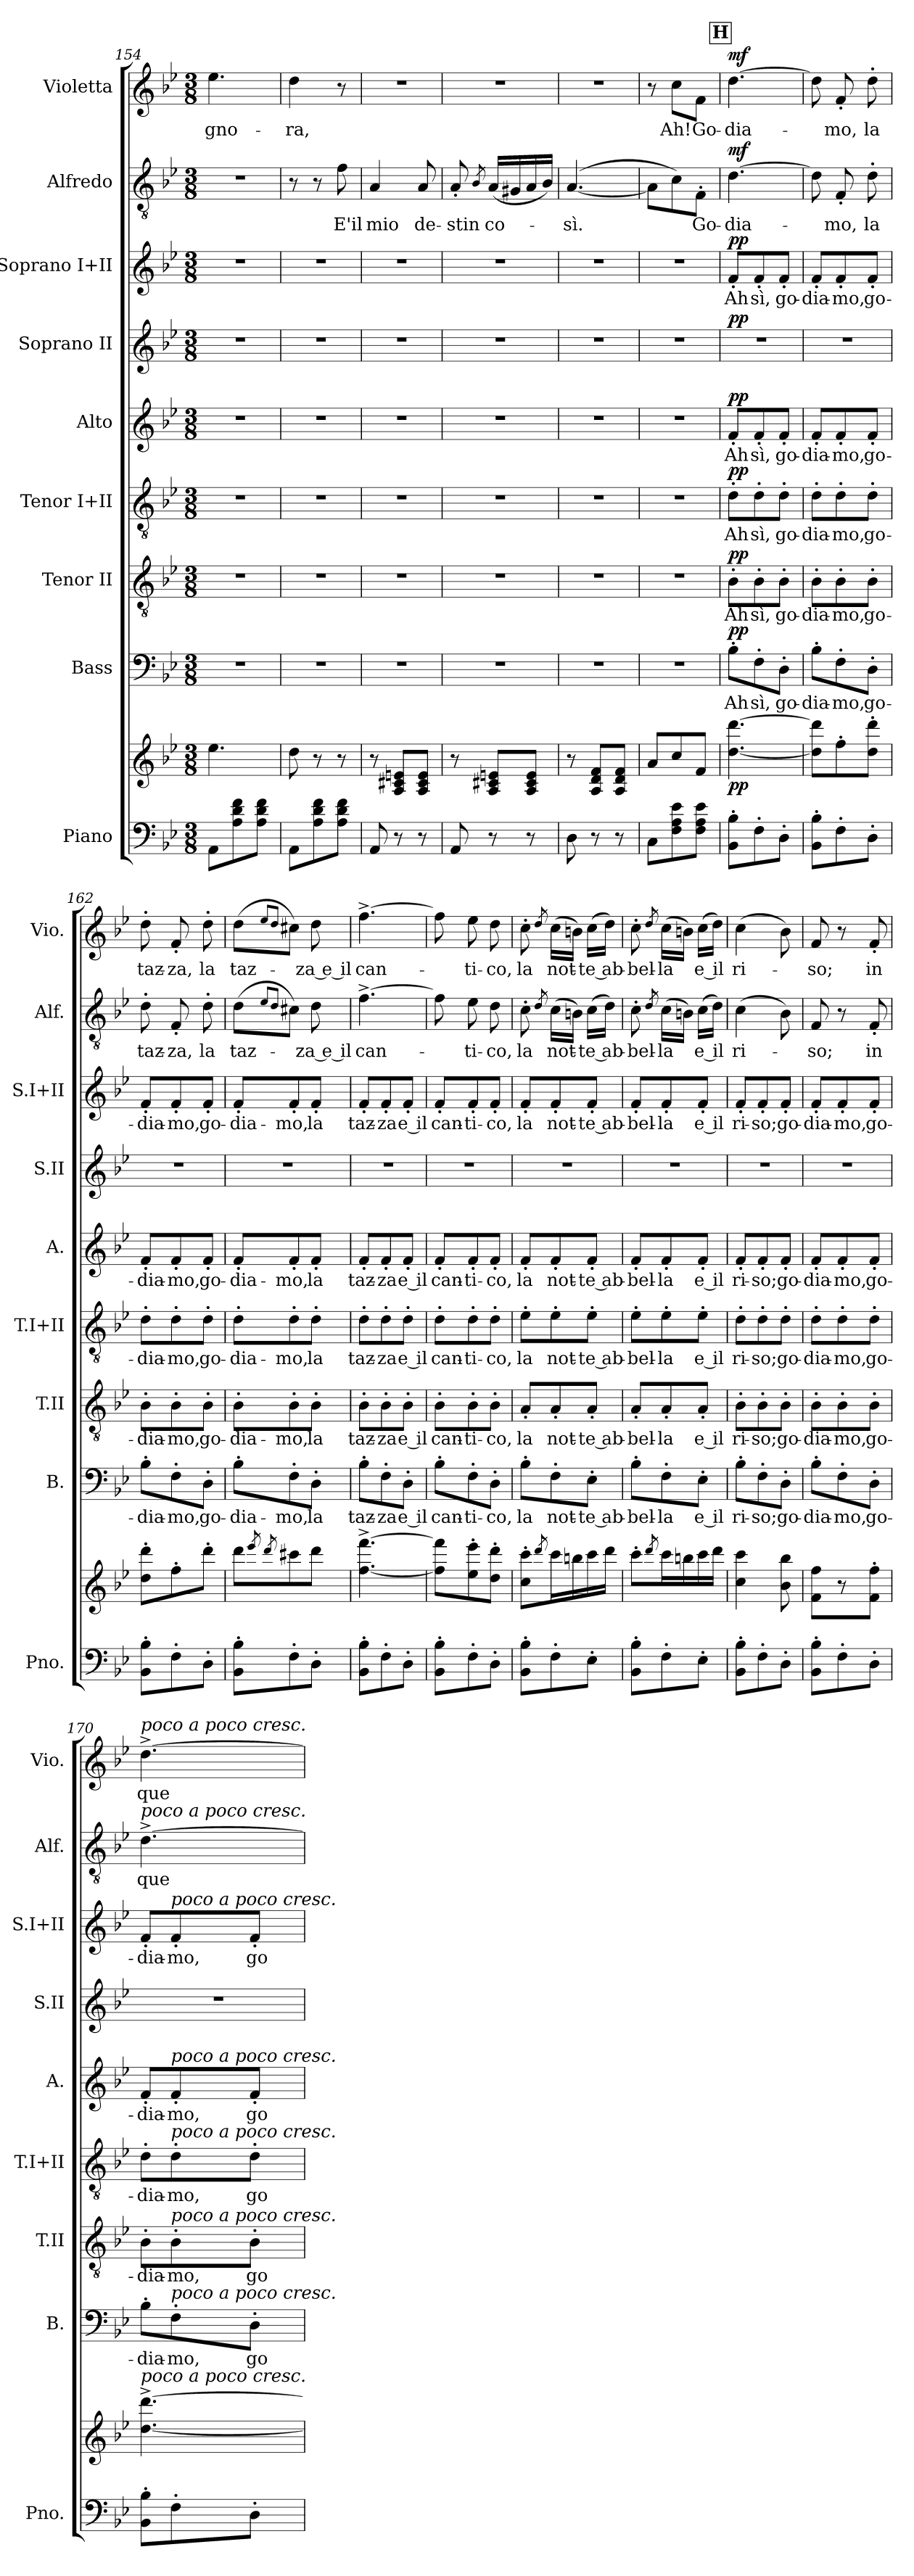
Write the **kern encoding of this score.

**kern	**kern	**dynam	**kern	**text	**dynam	**kern	**text	**dynam	**kern	**text	**dynam	**kern	**text	**dynam	**kern	**dynam	**kern	**text	**dynam	**kern	**text	**dynam	**kern	**text	**dynam
*part9	*part9	*part9	*part8	*part8	*part8	*part7	*part7	*part7	*part6	*part6	*part6	*part5	*part5	*part5	*part4	*part4	*part3	*part3	*part3	*part2	*part2	*part2	*part1	*part1	*part1
*staff10	*staff9	*staff9/10	*staff8	*staff8	*staff8	*staff7	*staff7	*staff7	*staff6	*staff6	*staff6	*staff5	*staff5	*staff5	*staff4	*staff4	*staff3	*staff3	*staff3	*staff2	*staff2	*staff2	*staff1	*staff1	*staff1
*I"Piano	*	*	*I"Bass	*	*	*I"Tenor II	*	*	*I"Tenor I+II	*	*	*I"Alto	*	*	*I"Soprano II	*	*I"Soprano I+II	*	*	*I"Alfredo	*	*	*I"Violetta	*	*
*I'Pno.	*	*	*I'B.	*	*	*I'T.II	*	*	*I'T.I+II	*	*	*I'A.	*	*	*I'S.II	*	*I'S.I+II	*	*	*I'Alf.	*	*	*I'Vio.	*	*
*clefF4	*clefG2	*	*clefF4	*	*	*clefGv2	*	*	*clefGv2	*	*	*clefG2	*	*	*clefG2	*	*clefG2	*	*	*clefGv2	*	*	*clefG2	*	*
*k[b-e-]	*k[b-e-]	*	*k[b-e-]	*	*	*k[b-e-]	*	*	*k[b-e-]	*	*	*k[b-e-]	*	*	*k[b-e-]	*	*k[b-e-]	*	*	*k[b-e-]	*	*	*k[b-e-]	*	*
*M3/8	*M3/8	*	*M3/8	*	*	*M3/8	*	*	*M3/8	*	*	*M3/8	*	*	*M3/8	*	*M3/8	*	*	*M3/8	*	*	*M3/8	*	*
=154	=154	=154	=154	=154	=154	=154	=154	=154	=154	=154	=154	=154	=154	=154	=154	=154	=154	=154	=154	=154	=154	=154	=154	=154	=154
!	!	!	!	!	!	!	!	!	!	!	!	!	!	!	!	!	!	!	!	!	!	!	!	!LO:LY:b	!
8AA/L	4.ee-\	.	4.r	.	.	4.r	.	.	4.r	.	.	4.r	.	.	4.r	.	4.r	.	.	4.r	.	.	4.ee-\	-gno-	.
8A\ 8d\ 8f\	.	.	.	.	.	.	.	.	.	.	.	.	.	.	.	.	.	.	.	.	.	.	.	.	.
8A\ 8d\ 8f\J	.	.	.	.	.	.	.	.	.	.	.	.	.	.	.	.	.	.	.	.	.	.	.	.	.
=155	=155	=155	=155	=155	=155	=155	=155	=155	=155	=155	=155	=155	=155	=155	=155	=155	=155	=155	=155	=155	=155	=155	=155	=155	=155
!	!	!	!	!	!	!	!	!	!	!	!	!	!	!	!	!	!	!	!	!	!	!	!	!LO:LY:b	!
8AA/L	8dd\	.	4.r	.	.	4.r	.	.	4.r	.	.	4.r	.	.	4.r	.	4.r	.	.	8r	.	.	4dd\	-ra,	.
8A\ 8d\ 8f\	8r	.	.	.	.	.	.	.	.	.	.	.	.	.	.	.	.	.	.	8r	.	.	.	.	.
!	!	!	!	!	!	!	!	!	!	!	!	!	!	!	!	!	!	!	!	!	!LO:LY:b	!	!	!	!
8A\ 8d\ 8f\J	8r	.	.	.	.	.	.	.	.	.	.	.	.	.	.	.	.	.	.	8f\	E'il	.	8r	.	.
=156	=156	=156	=156	=156	=156	=156	=156	=156	=156	=156	=156	=156	=156	=156	=156	=156	=156	=156	=156	=156	=156	=156	=156	=156	=156
!	!	!	!	!	!	!	!	!	!	!	!	!	!	!	!	!	!	!	!	!	!LO:LY:b	!	!	!	!
8AA/	8r	.	4.r	.	.	4.r	.	.	4.r	.	.	4.r	.	.	4.r	.	4.r	.	.	4A/	mio	.	4.r	.	.
8r	8A/ 8c#X/ 8en/L	.	.	.	.	.	.	.	.	.	.	.	.	.	.	.	.	.	.	.	.	.	.	.	.
!	!	!	!	!	!	!	!	!	!	!	!	!	!	!	!	!	!	!	!	!	!LO:LY:b	!	!	!	!
8r	8A/ 8c#/ 8e/J	.	.	.	.	.	.	.	.	.	.	.	.	.	.	.	.	.	.	8A/	de-	.	.	.	.
=157	=157	=157	=157	=157	=157	=157	=157	=157	=157	=157	=157	=157	=157	=157	=157	=157	=157	=157	=157	=157	=157	=157	=157	=157	=157
!	!	!	!	!	!	!	!	!	!	!	!	!	!	!	!	!	!	!	!	!	!LO:LY:b	!	!	!	!
8AA/	8r	.	4.r	.	.	4.r	.	.	4.r	.	.	4.r	.	.	4.r	.	4.r	.	.	8A'/	-stin	.	4.r	.	.
.	.	.	.	.	.	.	.	.	.	.	.	.	.	.	.	.	.	.	.	8qB-/	.	.	.	.	.
!	!	!	!	!	!	!	!	!	!	!	!	!	!	!	!	!	!	!	!	!	!LO:LY:b	!	!	!	!
8r	8A/ 8c#X/ 8en/L	.	.	.	.	.	.	.	.	.	.	.	.	.	.	.	.	.	.	(16A/LL	co-	.	.	.	.
.	.	.	.	.	.	.	.	.	.	.	.	.	.	.	.	.	.	.	.	16G#X/	.	.	.	.	.
8r	8A/ 8c#/ 8e/J	.	.	.	.	.	.	.	.	.	.	.	.	.	.	.	.	.	.	16A/	.	.	.	.	.
.	.	.	.	.	.	.	.	.	.	.	.	.	.	.	.	.	.	.	.	16B-/JJ)	.	.	.	.	.
=158	=158	=158	=158	=158	=158	=158	=158	=158	=158	=158	=158	=158	=158	=158	=158	=158	=158	=158	=158	=158	=158	=158	=158	=158	=158
!	!	!	!	!	!	!	!	!	!	!	!	!	!	!	!	!	!	!	!	!	!LO:LY:b	!	!	!	!
8D\	8r	.	4.r	.	.	4.r	.	.	4.r	.	.	4.r	.	.	4.r	.	4.r	.	.	([4.A/	-sì.	.	4.r	.	.
8r	8A/ 8d/ 8f/L	.	.	.	.	.	.	.	.	.	.	.	.	.	.	.	.	.	.	.	.	.	.	.	.
8r	8A/ 8d/ 8f/J	.	.	.	.	.	.	.	.	.	.	.	.	.	.	.	.	.	.	.	.	.	.	.	.
!!LO:LB:g=z
=159	=159	=159	=159	=159	=159	=159	=159	=159	=159	=159	=159	=159	=159	=159	=159	=159	=159	=159	=159	=159	=159	=159	=159	=159	=159
8C/L	8a/L	.	4.r	.	.	4.r	.	.	4.r	.	.	4.r	.	.	4.r	.	4.r	.	.	8A\L]	.	.	8r	.	.
!	!	!	!	!	!	!	!	!	!	!	!	!	!	!	!	!	!	!	!	!	!	!	!	!LO:LY:b	!
8F\ 8A\ 8e-\	8cc\	.	.	.	.	.	.	.	.	.	.	.	.	.	.	.	.	.	.	8c\)	.	.	8cc\L	Ah!	.
!	!	!	!	!	!	!	!	!	!	!	!	!	!	!	!	!	!	!	!	!	!LO:LY:b	!	!	!LO:LY:b	!
8F\ 8A\ 8e-\J	8f/J	.	.	.	.	.	.	.	.	.	.	.	.	.	.	.	.	.	.	8F'\J	Go-	.	8f\J	Go-	.
!!LO:REH:place=s1:a:B:fs=14:t=H
=160	=160	=160	=160	=160	=160	=160	=160	=160	=160	=160	=160	=160	=160	=160	=160	=160	=160	=160	=160	=160	=160	=160	=160	=160	=160
!	!	!LO:DY:b	!	!LO:LY:b	!LO:DY:a	!	!LO:LY:b	!LO:DY:a	!	!LO:LY:b	!LO:DY:a	!	!LO:LY:b	!LO:DY:a	!	!LO:DY:a	!	!LO:LY:b	!LO:DY:a	!	!LO:LY:b	!LO:DY:a	!	!LO:LY:b	!LO:DY:a
8BB-\' 8B-\'L	[4.dd\ [4.ddd\	pp	8B-'\L	Ah	pp	8B-'\L	Ah	pp	8d'\L	Ah	pp	8f'/L	Ah	pp	4.r	pp	8f'/L	Ah	pp	[4.d\	-dia-	mf	[4.dd\	-dia-	mf
!	!	!	!	!LO:LY:b	!	!	!LO:LY:b	!	!	!LO:LY:b	!	!	!LO:LY:b	!	!	!	!	!LO:LY:b	!	!	!	!	!	!	!
8F'\	.	.	8F'\	sì,	.	8B-'\	sì,	.	8d'\	sì,	.	8f'/	sì,	.	.	.	8f'/	sì,	.	.	.	.	.	.	.
!	!	!	!	!LO:LY:b	!	!	!LO:LY:b	!	!	!LO:LY:b	!	!	!LO:LY:b	!	!	!	!	!LO:LY:b	!	!	!	!	!	!	!
8D'\J	.	.	8D'\J	go-	.	8B-'\J	go-	.	8d'\J	go-	.	8f'/J	go-	.	.	.	8f'/J	go-	.	.	.	.	.	.	.
=161	=161	=161	=161	=161	=161	=161	=161	=161	=161	=161	=161	=161	=161	=161	=161	=161	=161	=161	=161	=161	=161	=161	=161	=161	=161
!	!	!	!	!LO:LY:b	!	!	!LO:LY:b	!	!	!LO:LY:b	!	!	!LO:LY:b	!	!	!	!	!LO:LY:b	!	!	!	!	!	!	!
8BB-\' 8B-\'L	8dd\] 8ddd\]L	.	8B-'\L	-dia-	.	8B-'\L	-dia-	.	8d'\L	-dia-	.	8f'/L	-dia-	.	4.r	.	8f'/L	-dia-	.	8d\]	.	.	8dd\]	.	.
!	!	!	!	!LO:LY:b	!	!	!LO:LY:b	!	!	!LO:LY:b	!	!	!LO:LY:b	!	!	!	!	!LO:LY:b	!	!	!LO:LY:b	!	!	!LO:LY:b	!
8F'\	8ff'\	.	8F'\	-mo,	.	8B-'\	-mo,	.	8d'\	-mo,	.	8f'/	-mo,	.	.	.	8f'/	-mo,	.	8F'/	-mo,	.	8f'/	-mo,	.
!	!	!	!	!LO:LY:b	!	!	!LO:LY:b	!	!	!LO:LY:b	!	!	!LO:LY:b	!	!	!	!	!LO:LY:b	!	!	!LO:LY:b	!	!	!LO:LY:b	!
8D'\J	8dd\' 8ddd\'J	.	8D'\J	go-	.	8B-'\J	go-	.	8d'\J	go-	.	8f'/J	go-	.	.	.	8f'/J	go-	.	8d'\	la	.	8dd'\	la	.
=162	=162	=162	=162	=162	=162	=162	=162	=162	=162	=162	=162	=162	=162	=162	=162	=162	=162	=162	=162	=162	=162	=162	=162	=162	=162
!	!	!	!	!LO:LY:b	!	!	!LO:LY:b	!	!	!LO:LY:b	!	!	!LO:LY:b	!	!	!	!	!LO:LY:b	!	!	!LO:LY:b	!	!	!LO:LY:b	!
8BB-\' 8B-\'L	8dd\' 8ddd\'L	.	8B-'\L	-dia-	.	8B-'\L	-dia-	.	8d'\L	-dia-	.	8f'/L	-dia-	.	4.r	.	8f'/L	-dia-	.	8d'\	taz-	.	8dd'\	taz-	.
!	!	!	!	!LO:LY:b	!	!	!LO:LY:b	!	!	!LO:LY:b	!	!	!LO:LY:b	!	!	!	!	!LO:LY:b	!	!	!LO:LY:b	!	!	!LO:LY:b	!
8F'\	8ff'\	.	8F'\	-mo,	.	8B-'\	-mo,	.	8d'\	-mo,	.	8f'/	-mo,	.	.	.	8f'/	-mo,	.	8F'/	-za,	.	8f'/	-za,	.
!	!	!	!	!LO:LY:b	!	!	!LO:LY:b	!	!	!LO:LY:b	!	!	!LO:LY:b	!	!	!	!	!LO:LY:b	!	!	!LO:LY:b	!	!	!LO:LY:b	!
8D'\J	8ddd'\J	.	8D'\J	go-	.	8B-'\J	go-	.	8d'\J	go-	.	8f'/J	go-	.	.	.	8f'/J	go-	.	8d'\	la	.	8dd'\	la	.
=163	=163	=163	=163	=163	=163	=163	=163	=163	=163	=163	=163	=163	=163	=163	=163	=163	=163	=163	=163	=163	=163	=163	=163	=163	=163
!	!	!	!	!LO:LY:b	!	!	!LO:LY:b	!	!	!LO:LY:b	!	!	!LO:LY:b	!	!	!	!	!LO:LY:b	!	!	!LO:LY:b	!	!	!LO:LY:b	!
8BB-\' 8B-\'L	8ddd\L	.	8B-'\L	-dia-	.	8B-'\L	-dia-	.	8d'\L	-dia-	.	8f'/L	-dia-	.	4.r	.	8f'/L	-dia-	.	(8d\L	taz-	.	(8dd\L	taz-	.
.	8qeee-/	.	.	.	.	.	.	.	.	.	.	.	.	.	.	.	.	.	.	8qe-/L	.	.	8qee-/L	.	.
.	8qddd/	.	.	.	.	.	.	.	.	.	.	.	.	.	.	.	.	.	.	8qd/J	.	.	8qdd/J	.	.
!	!	!	!	!LO:LY:b	!	!	!LO:LY:b	!	!	!LO:LY:b	!	!	!LO:LY:b	!	!	!	!	!LO:LY:b	!	!	!	!	!	!	!
8F'\	8ccc#X\	.	8F'\	-mo,	.	8B-'\	-mo,	.	8d'\	-mo,	.	8f'/	-mo,	.	.	.	8f'/	-mo,	.	8c#X\J)	.	.	8cc#X\J)	.	.
!	!	!	!	!LO:LY:b	!	!	!LO:LY:b	!	!	!LO:LY:b	!	!	!LO:LY:b	!	!	!	!	!LO:LY:b	!	!	!LO:LY:b	!	!	!LO:LY:b	!
8D'\J	8ddd\J	.	8D'\J	la	.	8B-'\J	la	.	8d'\J	la	.	8f'/J	la	.	.	.	8f'/J	la	.	8d\	za e il	.	8dd\	za e il	.
=164	=164	=164	=164	=164	=164	=164	=164	=164	=164	=164	=164	=164	=164	=164	=164	=164	=164	=164	=164	=164	=164	=164	=164	=164	=164
!	!	!	!	!LO:LY:b	!	!	!LO:LY:b	!	!	!LO:LY:b	!	!	!LO:LY:b	!	!	!	!	!LO:LY:b	!	!	!LO:LY:b	!	!	!LO:LY:b	!
8BB-\' 8B-\'L	[4.ff\^ [4.fff\^	.	8B-'\L	taz-	.	8B-'\L	taz-	.	8d'\L	taz-	.	8f'/L	taz-	.	4.r	.	8f'/L	taz-	.	[4.f^\	can-	.	[4.ff^\	can-	.
!	!	!	!	!LO:LY:b	!	!	!LO:LY:b	!	!	!LO:LY:b	!	!	!LO:LY:b	!	!	!	!	!LO:LY:b	!	!	!	!	!	!	!
8F'\	.	.	8F'\	-za	.	8B-'\	-za	.	8d'\	-za	.	8f'/	-za	.	.	.	8f'/	-za	.	.	.	.	.	.	.
!	!	!	!	!LO:LY:b	!	!	!LO:LY:b	!	!	!LO:LY:b	!	!	!LO:LY:b	!	!	!	!	!LO:LY:b	!	!	!	!	!	!	!
8D'\J	.	.	8D'\J	e il	.	8B-'\J	e il	.	8d'\J	e il	.	8f'/J	e il	.	.	.	8f'/J	e il	.	.	.	.	.	.	.
=165	=165	=165	=165	=165	=165	=165	=165	=165	=165	=165	=165	=165	=165	=165	=165	=165	=165	=165	=165	=165	=165	=165	=165	=165	=165
!	!	!	!	!LO:LY:b	!	!	!LO:LY:b	!	!	!LO:LY:b	!	!	!LO:LY:b	!	!	!	!	!LO:LY:b	!	!	!	!	!	!	!
8BB-\' 8B-\'L	8ff\] 8fff\]L	.	8B-'\L	can-	.	8B-'\L	can-	.	8d'\L	can-	.	8f'/L	can-	.	4.r	.	8f'/L	can-	.	8f\]	.	.	8ff\]	.	.
!	!	!	!	!LO:LY:b	!	!	!LO:LY:b	!	!	!LO:LY:b	!	!	!LO:LY:b	!	!	!	!	!LO:LY:b	!	!	!LO:LY:b	!	!	!LO:LY:b	!
8F'\	8ee-\' 8eee-\'	.	8F'\	-ti-	.	8B-'\	-ti-	.	8d'\	-ti-	.	8f'/	-ti-	.	.	.	8f'/	-ti-	.	8e-\	-ti-	.	8ee-\	-ti-	.
!	!	!	!	!LO:LY:b	!	!	!LO:LY:b	!	!	!LO:LY:b	!	!	!LO:LY:b	!	!	!	!	!LO:LY:b	!	!	!LO:LY:b	!	!	!LO:LY:b	!
8D'\J	8dd\' 8ddd\'J	.	8D'\J	-co,	.	8B-'\J	-co,	.	8d'\J	-co,	.	8f'/J	-co,	.	.	.	8f'/J	-co,	.	8d\	-co,	.	8dd\	-co,	.
!!LO:PB:g=z
=166	=166	=166	=166	=166	=166	=166	=166	=166	=166	=166	=166	=166	=166	=166	=166	=166	=166	=166	=166	=166	=166	=166	=166	=166	=166
!	!	!	!	!LO:LY:b	!	!	!LO:LY:b	!	!	!LO:LY:b	!	!	!LO:LY:b	!	!	!	!	!LO:LY:b	!	!	!LO:LY:b	!	!	!LO:LY:b	!
8BB-\' 8B-\'L	8cc\' 8ccc\'L	.	8B-'\L	la	.	8A'/L	la	.	8e-'\L	la	.	8f'/L	la	.	4.r	.	8f'/L	la	.	8c'\	la	.	8cc'\	la	.
.	8qddd/	.	.	.	.	.	.	.	.	.	.	.	.	.	.	.	.	.	.	8qd/	.	.	8qdd/	.	.
!	!	!	!	!LO:LY:b	!	!	!LO:LY:b	!	!	!LO:LY:b	!	!	!LO:LY:b	!	!	!	!	!LO:LY:b	!	!	!LO:LY:b	!	!	!LO:LY:b	!
8F'\	16ccc\L	.	8F'\	not-	.	8A'/	not-	.	8e-'\	not-	.	8f'/	not-	.	.	.	8f'/	not-	.	(16c\LL	not-	.	(16cc\LL	not-	.
.	16bbn\	.	.	.	.	.	.	.	.	.	.	.	.	.	.	.	.	.	.	16Bn\JJ)	.	.	16bn\JJ)	.	.
!	!	!	!	!LO:LY:b	!	!	!LO:LY:b	!	!	!LO:LY:b	!	!	!LO:LY:b	!	!	!	!	!LO:LY:b	!	!	!LO:LY:b	!	!	!LO:LY:b	!
8E-'\J	16ccc\	.	8E-'\J	te ab-	.	8A'/J	te ab-	.	8e-'\J	te ab-	.	8f'/J	te ab-	.	.	.	8f'/J	te ab-	.	(16c\LL	te ab-	.	(16cc\LL	te ab-	.
.	16ddd\JJ	.	.	.	.	.	.	.	.	.	.	.	.	.	.	.	.	.	.	16d\JJ)	.	.	16dd\JJ)	.	.
=167	=167	=167	=167	=167	=167	=167	=167	=167	=167	=167	=167	=167	=167	=167	=167	=167	=167	=167	=167	=167	=167	=167	=167	=167	=167
!	!	!	!	!LO:LY:b	!	!	!LO:LY:b	!	!	!LO:LY:b	!	!	!LO:LY:b	!	!	!	!	!LO:LY:b	!	!	!LO:LY:b	!	!	!LO:LY:b	!
8BB-\' 8B-\'L	8ccc'\L	.	8B-'\L	-bel-	.	8A'/L	-bel-	.	8e-'\L	-bel-	.	8f'/L	-bel-	.	4.r	.	8f'/L	-bel-	.	8c'\	-bel-	.	8cc'\	-bel-	.
.	8qddd/	.	.	.	.	.	.	.	.	.	.	.	.	.	.	.	.	.	.	8qd/	.	.	8qdd/	.	.
!	!	!	!	!LO:LY:b	!	!	!LO:LY:b	!	!	!LO:LY:b	!	!	!LO:LY:b	!	!	!	!	!LO:LY:b	!	!	!LO:LY:b	!	!	!LO:LY:b	!
8F'\	16ccc\L	.	8F'\	-la	.	8A'/	-la	.	8e-'\	-la	.	8f'/	-la	.	.	.	8f'/	-la	.	(16c\LL	-la	.	(16cc\LL	-la	.
.	16bbn\	.	.	.	.	.	.	.	.	.	.	.	.	.	.	.	.	.	.	16Bn\JJ)	.	.	16bn\JJ)	.	.
!	!	!	!	!LO:LY:b	!	!	!LO:LY:b	!	!	!LO:LY:b	!	!	!LO:LY:b	!	!	!	!	!LO:LY:b	!	!	!LO:LY:b	!	!	!LO:LY:b	!
8E-'\J	16ccc\	.	8E-'\J	e il	.	8A'/J	e il	.	8e-'\J	e il	.	8f'/J	e il	.	.	.	8f'/J	e il	.	(16c\LL	e il	.	(16cc\LL	e il	.
.	16ddd\JJ	.	.	.	.	.	.	.	.	.	.	.	.	.	.	.	.	.	.	16d\JJ)	.	.	16dd\JJ)	.	.
=168	=168	=168	=168	=168	=168	=168	=168	=168	=168	=168	=168	=168	=168	=168	=168	=168	=168	=168	=168	=168	=168	=168	=168	=168	=168
!	!	!	!	!LO:LY:b	!	!	!LO:LY:b	!	!	!LO:LY:b	!	!	!LO:LY:b	!	!	!	!	!LO:LY:b	!	!	!LO:LY:b	!	!	!LO:LY:b	!
8BB-\' 8B-\'L	4cc\ 4ccc\	.	8B-'\L	ri-	.	8B-'\L	ri-	.	8d'\L	ri-	.	8f'/L	ri-	.	4.r	.	8f'/L	ri-	.	(4c\	ri-	.	(4cc\	ri-	.
!	!	!	!	!LO:LY:b	!	!	!LO:LY:b	!	!	!LO:LY:b	!	!	!LO:LY:b	!	!	!	!	!LO:LY:b	!	!	!	!	!	!	!
8F'\	.	.	8F'\	-so;	.	8B-'\	-so;	.	8d'\	-so;	.	8f'/	-so;	.	.	.	8f'/	-so;	.	.	.	.	.	.	.
!	!	!	!	!LO:LY:b	!	!	!LO:LY:b	!	!	!LO:LY:b	!	!	!LO:LY:b	!	!	!	!	!LO:LY:b	!	!	!	!	!	!	!
8D'\J	8b-\ 8bb-\	.	8D'\J	go-	.	8B-'\J	go-	.	8d'\J	go-	.	8f'/J	go-	.	.	.	8f'/J	go-	.	8B-\)	.	.	8b-\)	.	.
=169	=169	=169	=169	=169	=169	=169	=169	=169	=169	=169	=169	=169	=169	=169	=169	=169	=169	=169	=169	=169	=169	=169	=169	=169	=169
!	!	!	!	!LO:LY:b	!	!	!LO:LY:b	!	!	!LO:LY:b	!	!	!LO:LY:b	!	!	!	!	!LO:LY:b	!	!	!LO:LY:b	!	!	!LO:LY:b	!
8BB-\' 8B-\'L	8f\ 8ff\L	.	8B-'\L	-dia-	.	8B-'\L	-dia-	.	8d'\L	-dia-	.	8f'/L	-dia-	.	4.r	.	8f'/L	-dia-	.	8F/	-so;	.	8f/	-so;	.
!	!	!	!	!LO:LY:b	!	!	!LO:LY:b	!	!	!LO:LY:b	!	!	!LO:LY:b	!	!	!	!	!LO:LY:b	!	!	!	!	!	!	!
8F'\	8r	.	8F'\	-mo,	.	8B-'\	-mo,	.	8d'\	-mo,	.	8f'/	-mo,	.	.	.	8f'/	-mo,	.	8r	.	.	8r	.	.
!	!	!	!	!LO:LY:b	!	!	!LO:LY:b	!	!	!LO:LY:b	!	!	!LO:LY:b	!	!	!	!	!LO:LY:b	!	!	!LO:LY:b	!	!	!LO:LY:b	!
8D'\J	8f\' 8ff\'J	.	8D'\J	go-	.	8B-'\J	go-	.	8d'\J	go-	.	8f'/J	go-	.	.	.	8f'/J	go-	.	8F'/	in	.	8f'/	in	.
=170	=170	=170	=170	=170	=170	=170	=170	=170	=170	=170	=170	=170	=170	=170	=170	=170	=170	=170	=170	=170	=170	=170	=170	=170	=170
!	!	!	!	!	!	!	!	!	!	!	!	!	!	!	!	!	!	!	!	!	!	!	!LO:TX:a:i:t=poco a poco cresc.	!	!
!	!	!	!	!	!	!	!	!	!	!	!	!	!	!	!	!	!	!	!	!LO:TX:a:i:t=poco a poco cresc.	!	!	!	!	!
!	!LO:TX:a:i:t=poco a poco cresc.	!	!	!	!	!	!	!	!	!	!	!	!	!	!	!	!	!	!	!	!	!	!	!	!
!	!	!	!	!LO:LY:b	!	!	!LO:LY:b	!	!	!LO:LY:b	!	!	!LO:LY:b	!	!	!	!	!LO:LY:b	!	!	!LO:LY:b	!	!	!LO:LY:b	!
8BB-\' 8B-\'L	[4.dd\^ [4.ddd\^	.	8B-'\L	-dia-	.	8B-'\L	-dia-	.	8d'\L	-dia-	.	8f'/L	-dia-	.	4.r	.	8f'/L	-dia-	.	[4.d^\	que-	.	[4.dd^\	que-	.
!	!	!	!	!	!	!	!	!	!	!	!	!	!	!	!	!	!LO:TX:a:i:t=poco a poco cresc.	!	!	!	!	!	!	!	!
!	!	!	!	!	!	!	!	!	!	!	!	!LO:TX:a:i:t=poco a poco cresc.	!	!	!	!	!	!	!	!	!	!	!	!	!
!	!	!	!	!	!	!	!	!	!LO:TX:a:i:t=poco a poco cresc.	!	!	!	!	!	!	!	!	!	!	!	!	!	!	!	!
!	!	!	!	!	!	!LO:TX:a:i:t=poco a poco cresc.	!	!	!	!	!	!	!	!	!	!	!	!	!	!	!	!	!	!	!
!	!	!	!LO:TX:a:i:t=poco a poco cresc.	!	!	!	!	!	!	!	!	!	!	!	!	!	!	!	!	!	!	!	!	!	!
!	!	!	!	!LO:LY:b	!	!	!LO:LY:b	!	!	!LO:LY:b	!	!	!LO:LY:b	!	!	!	!	!LO:LY:b	!	!	!	!	!	!	!
8F'\	.	.	8F'\	-mo,	.	8B-'\	-mo,	.	8d'\	-mo,	.	8f'/	-mo,	.	.	.	8f'/	-mo,	.	.	.	.	.	.	.
!	!	!	!	!LO:LY:b	!	!	!LO:LY:b	!	!	!LO:LY:b	!	!	!LO:LY:b	!	!	!	!	!LO:LY:b	!	!	!	!	!	!	!
8D'\J	.	.	8D'\J	go-	.	8B-'\J	go-	.	8d'\J	go-	.	8f'/J	go-	.	.	.	8f'/J	go-	.	.	.	.	.	.	.
=	=	=	=	=	=	=	=	=	=	=	=	=	=	=	=	=	=	=	=	=	=	=	=	=	=
*-	*-	*-	*-	*-	*-	*-	*-	*-	*-	*-	*-	*-	*-	*-	*-	*-	*-	*-	*-	*-	*-	*-	*-	*-	*-
